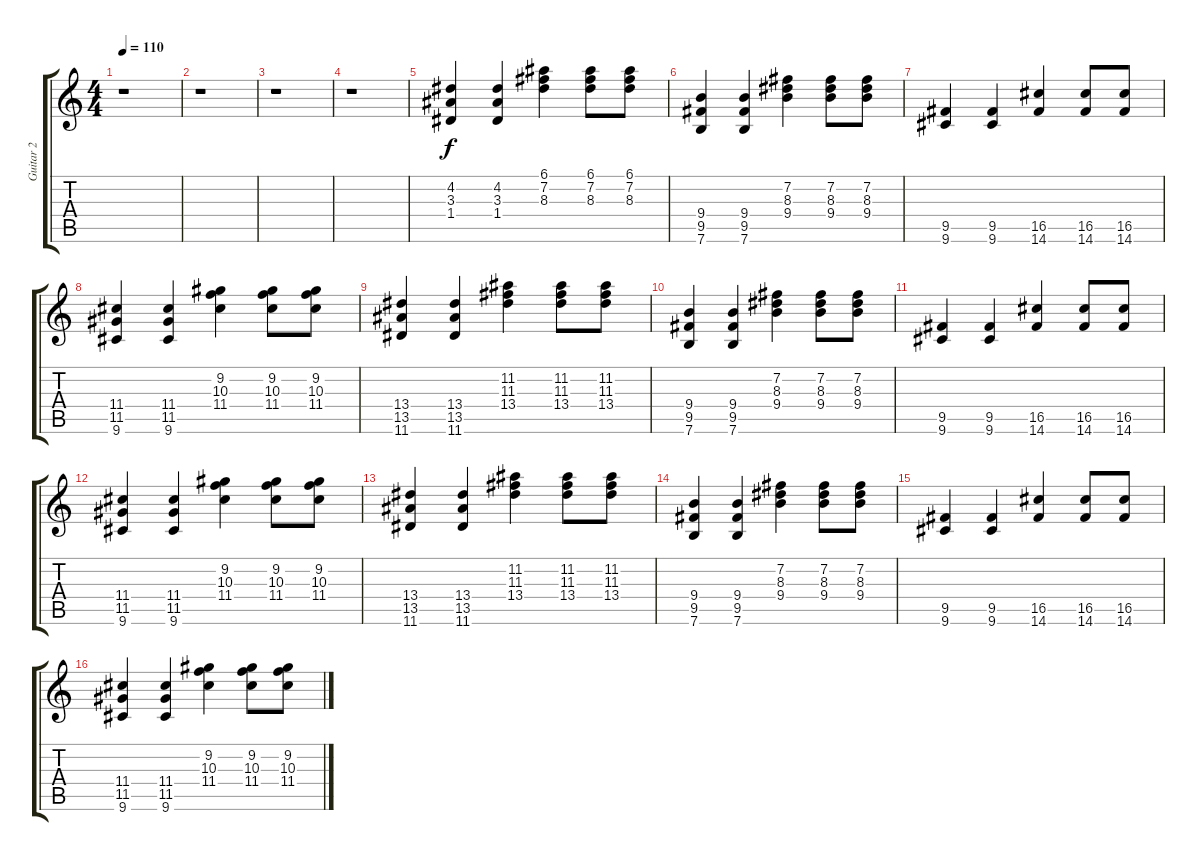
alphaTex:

\track ("Guitar 2" "Guitar 2") {instrument acousticguitarnylon}
\staff {score tabs}
\tuning (E4 B3 G3 D3 A2 E2) {hide}
\ts (4 4)
\tempo 110
\clef g2
\ks c
r.1{dy f} |
r.1 |
r.1 |
r.1 |
(4.2 3.3 1.4).4 (4.2 3.3 1.4).4 (6.1 7.2 8.3).4 (6.1 7.2 8.3).8 (6.1 7.2 8.3).8 |
(9.4 9.5 7.6).4 (9.4 9.5 7.6).4 (7.2 8.3 9.4).4 (7.2 8.3 9.4).8 (7.2 8.3 9.4).8 |
(9.5 9.6).4 (9.5 9.6).4 (16.5 14.6).4 (16.5 14.6).8 (16.5 14.6).8 |
(11.4 11.5 9.6).4 (11.4 11.5 9.6).4 (9.2 10.3 11.4).4 (9.2 10.3 11.4).8 (9.2 10.3 11.4).8 |
(13.4 13.5 11.6).4 (13.4 13.5 11.6).4 (11.2 11.3 13.4).4 (11.2 11.3 13.4).8 (11.2 11.3 13.4).8 |
(9.4 9.5 7.6).4 (9.4 9.5 7.6).4 (7.2 8.3 9.4).4 (7.2 8.3 9.4).8 (7.2 8.3 9.4).8 |
(9.5 9.6).4 (9.5 9.6).4 (16.5 14.6).4 (16.5 14.6).8 (16.5 14.6).8 |
(11.4 11.5 9.6).4 (11.4 11.5 9.6).4 (9.2 10.3 11.4).4 (9.2 10.3 11.4).8 (9.2 10.3 11.4).8 |
(13.4 13.5 11.6).4 (13.4 13.5 11.6).4 (11.2 11.3 13.4).4 (11.2 11.3 13.4).8 (11.2 11.3 13.4).8 |
(9.4 9.5 7.6).4 (9.4 9.5 7.6).4 (7.2 8.3 9.4).4 (7.2 8.3 9.4).8 (7.2 8.3 9.4).8 |
(9.5 9.6).4 (9.5 9.6).4 (16.5 14.6).4 (16.5 14.6).8 (16.5 14.6).8 |
(11.4 11.5 9.6).4 (11.4 11.5 9.6).4 (9.2 10.3 11.4).4 (9.2 10.3 11.4).8 (9.2 10.3 11.4).8
